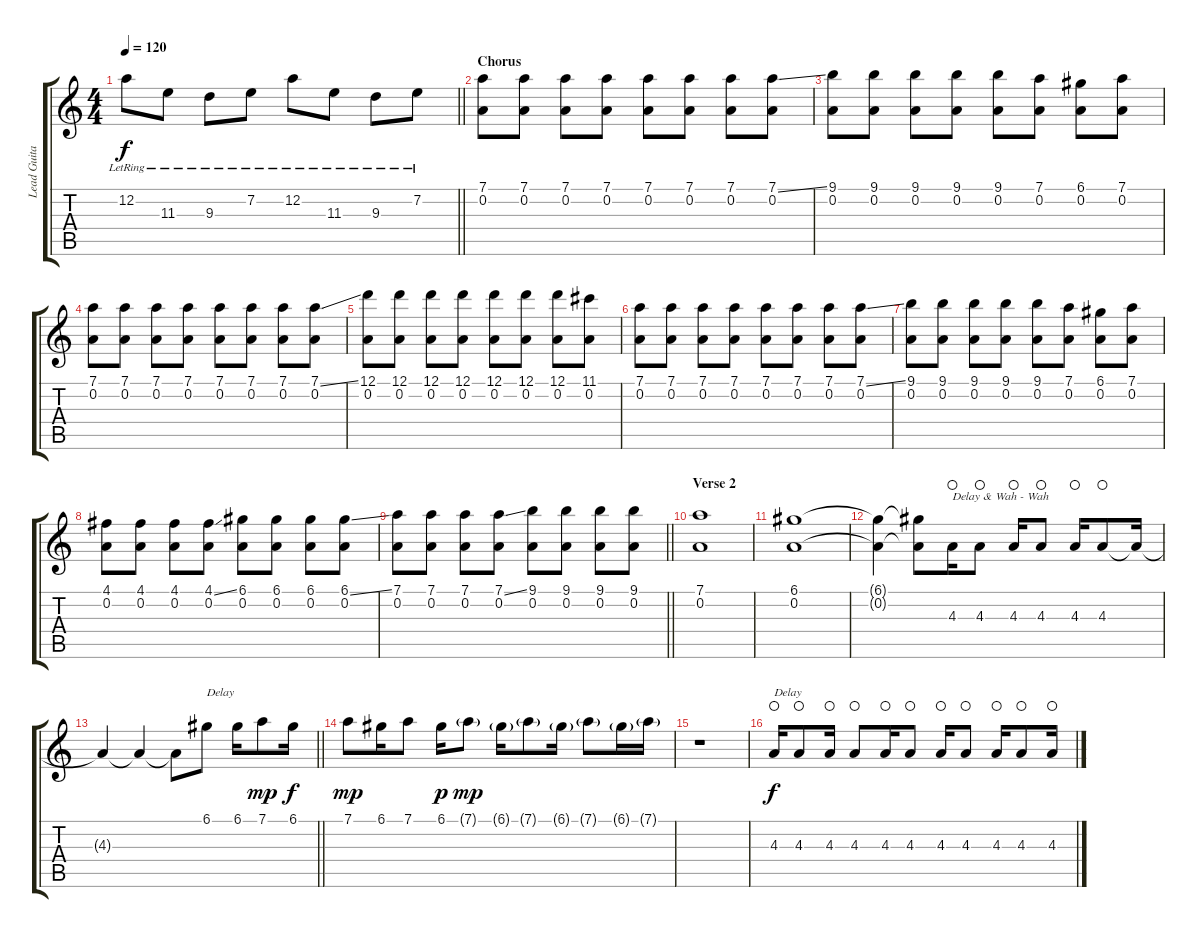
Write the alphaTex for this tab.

\track ("Lead Guitar" "Lead Guita") {instrument overdrivenguitar}
\staff {score tabs}
\tuning (D4 A3 F3 C3 G2 C2) {hide}
\ts (4 4)
\tempo 120
\clef g2
\barLineRight lightlight
\ks c
12.2{lr}.8{dy f} 11.3{lr}.8 9.3{lr}.8 7.2{lr}.8 12.2{lr}.8 11.3{lr}.8 9.3{lr}.8 7.2{lr}.8 |
\section ("" "Chorus")
(7.1 0.2).8{volume 14} (7.1 0.2).8 (7.1 0.2).8 (7.1 0.2).8 (7.1 0.2).8 (7.1 0.2).8 (7.1 0.2).8 (7.1{ss} 0.2).8 |
(9.1 0.2).8 (9.1 0.2).8 (9.1 0.2).8 (9.1 0.2).8 (9.1 0.2).8 (7.1 0.2).8 (6.1 0.2).8 (7.1 0.2).8 |
(7.1 0.2).8 (7.1 0.2).8 (7.1 0.2).8 (7.1 0.2).8 (7.1 0.2).8 (7.1 0.2).8 (7.1 0.2).8 (7.1{ss} 0.2).8 |
(12.1 0.2).8 (12.1 0.2).8 (12.1 0.2).8 (12.1 0.2).8 (12.1 0.2).8 (12.1 0.2).8 (12.1 0.2).8 (11.1 0.2).8 |
(7.1 0.2).8 (7.1 0.2).8 (7.1 0.2).8 (7.1 0.2).8 (7.1 0.2).8 (7.1 0.2).8 (7.1 0.2).8 (7.1{ss} 0.2).8 |
(9.1 0.2).8 (9.1 0.2).8 (9.1 0.2).8 (9.1 0.2).8 (9.1 0.2).8 (7.1 0.2).8 (6.1 0.2).8 (7.1 0.2).8 |
(4.1 0.2).8 (4.1 0.2).8 (4.1 0.2).8 (4.1{ss} 0.2).8 (6.1 0.2).8 (6.1 0.2).8 (6.1 0.2).8 (6.1{ss} 0.2).8 |
\barLineRight lightlight
(7.1 0.2).8 (7.1 0.2).8 (7.1 0.2).8 (7.1{ss} 0.2).8 (9.1 0.2).8 (9.1 0.2).8 (9.1 0.2).8 (9.1 0.2).8 |
\section ("" "Verse 2")
(7.1 0.2).1{volume 11} |
(6.1 0.2).1{volume 5} |
(6.1{t} 0.2{t}).4 (6.1{t} 0.2{t}).8 4.3.16{txt "Delay & Wah - Wah" volume 14 waho} 4.3.8{waho} 4.3.16{volume 2 waho} 4.3.8{waho} 4.3.16{waho} 4.3.8{waho} 4.3{t}.16 |
\barLineRight lightlight
4.3{t}.4 4.3{t}.4 4.3{t}.8 6.1.8{txt "Delay" volume 14} 6.1.16 7.1.8{dy mp} 6.1.16{dy f} |
7.1.8{dy mp volume 0} 6.1.16 7.1.8 6.1.16{dy p} 7.1{g}.8{dy mp} 6.1{g}.16 7.1{g}.8 6.1{g}.16 7.1{g}.8 6.1{g}.16 7.1{g}.16 |
r.1 |
4.3.16{txt "Delay" dy f volume 13 waho} 4.3.8{waho} 4.3.16{volume 2 waho} 4.3.8{waho} 4.3.16{waho} 4.3.8{waho} 4.3.16{waho} 4.3.8{waho} 4.3.16{waho} 4.3.8{waho} 4.3.16{waho}
